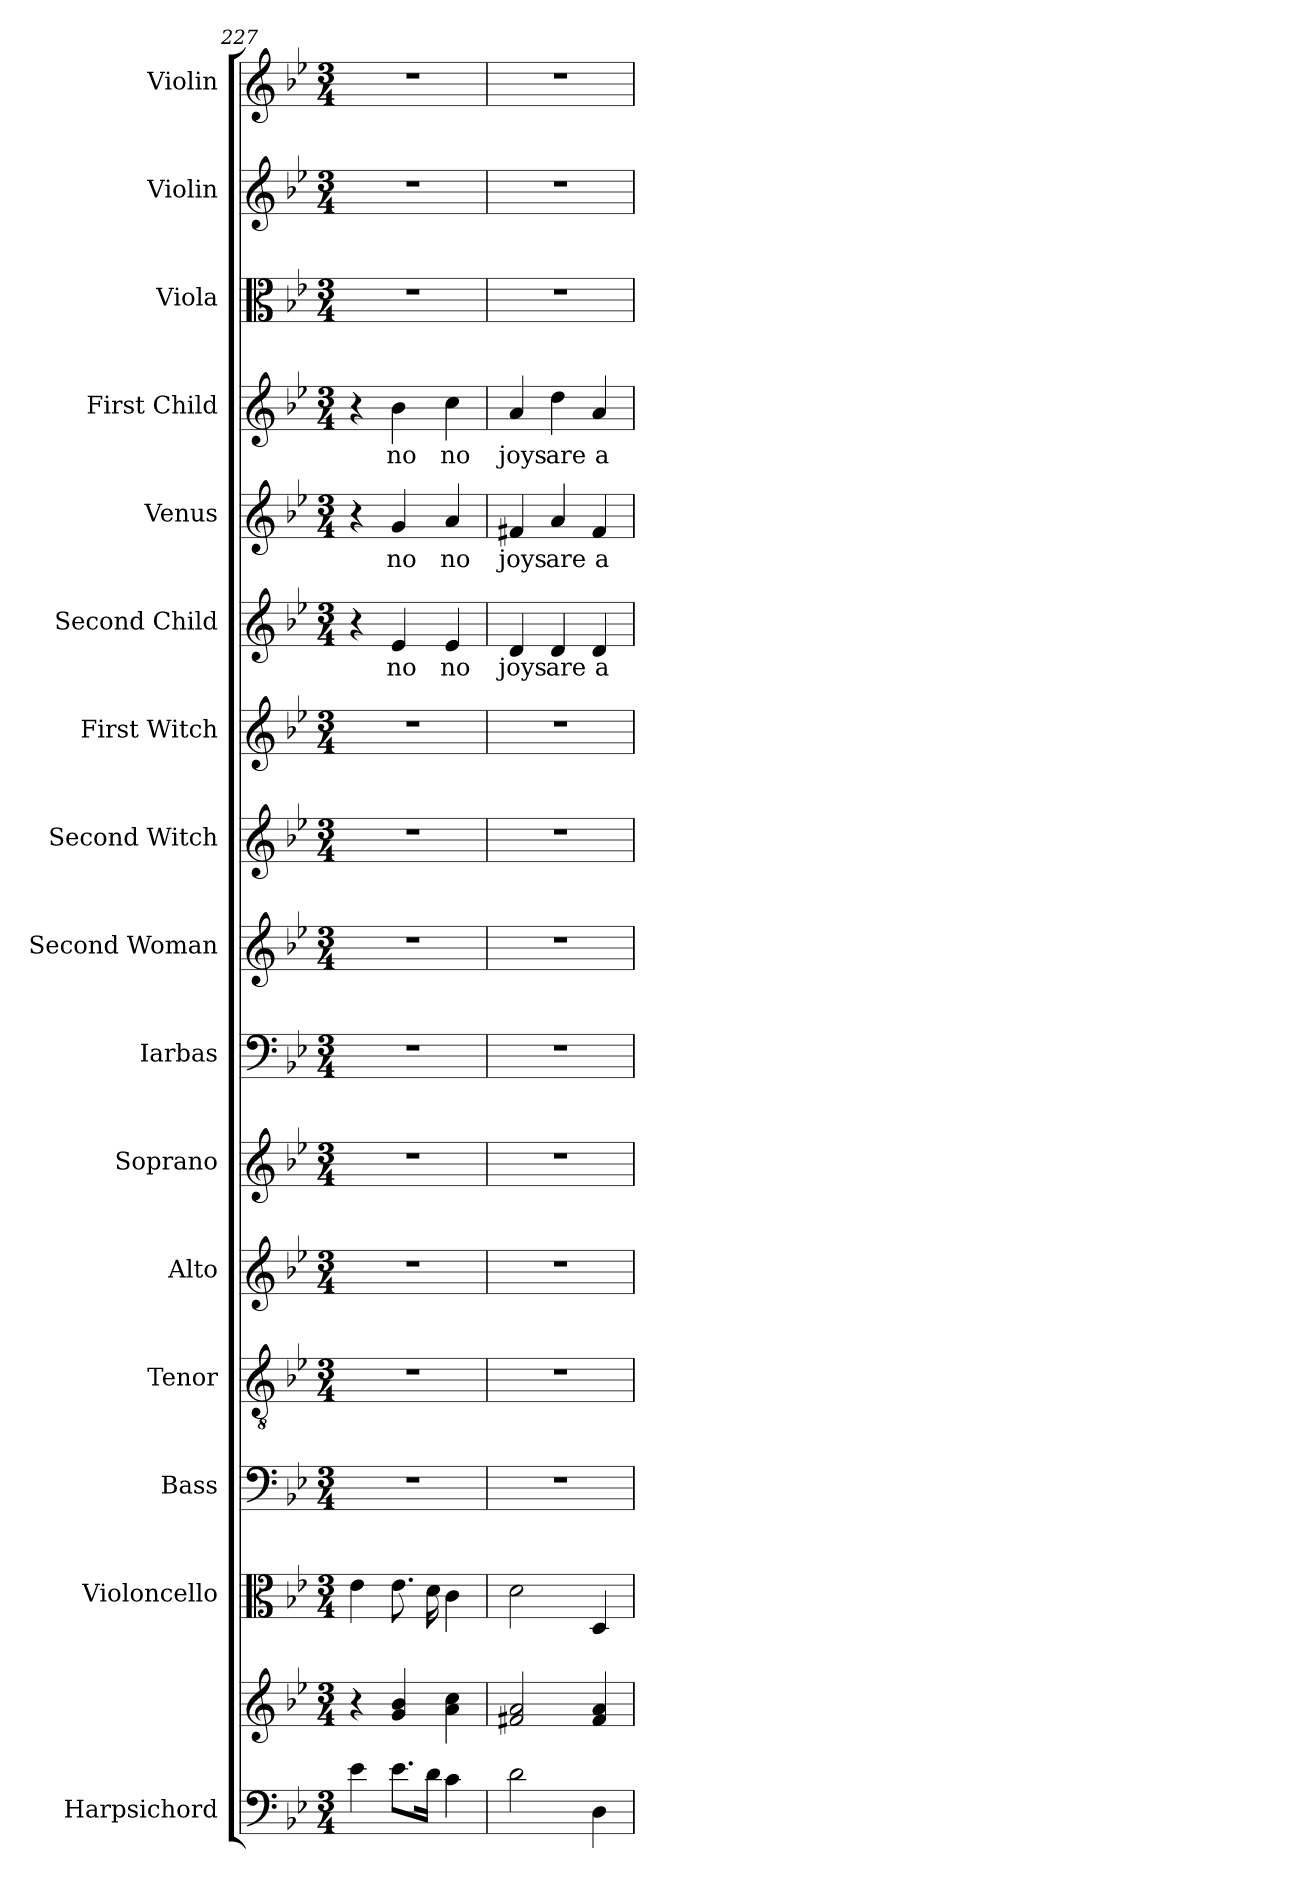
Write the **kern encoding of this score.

**kern	**kern	**kern	**kern	**kern	**kern	**kern	**kern	**kern	**kern	**kern	**kern	**text	**kern	**text	**kern	**text	**kern	**kern	**kern
*part16	*part16	*part15	*part14	*part13	*part12	*part11	*part10	*part9	*part8	*part7	*part6	*part6	*part5	*part5	*part4	*part4	*part3	*part2	*part1
*staff17	*staff16	*staff15	*staff14	*staff13	*staff12	*staff11	*staff10	*staff9	*staff8	*staff7	*staff6	*staff6	*staff5	*staff5	*staff4	*staff4	*staff3	*staff2	*staff1
*I"Harpsichord	*	*I"Violoncello	*I"Bass	*I"Tenor	*I"Alto	*I"Soprano	*I"Iarbas	*I"Second Woman	*I"Second Witch	*I"First Witch	*I"Second Child	*	*I"Venus	*	*I"First Child	*	*I"Viola	*I"Violin	*I"Violin
*I'Hch.	*	*I'Vc.	*I'B.	*I'T.	*I'A.	*I'S.	*I'I.	*I'2W	*I'W2.	*I'W1	*I'C2.	*	*I'V.	*	*I'C1	*	*I'Vla.	*I'Vln.	*I'Vln.
*clefF4	*clefG2	*clefC3	*clefF4	*clefGv2	*clefG2	*clefG2	*clefF4	*clefG2	*clefG2	*clefG2	*clefG2	*	*clefG2	*	*clefG2	*	*clefC3	*clefG2	*clefG2
*k[b-e-]	*k[b-e-]	*k[b-e-]	*k[b-e-]	*k[b-e-]	*k[b-e-]	*k[b-e-]	*k[b-e-]	*k[b-e-]	*k[b-e-]	*k[b-e-]	*k[b-e-]	*	*k[b-e-]	*	*k[b-e-]	*	*k[b-e-]	*k[b-e-]	*k[b-e-]
*M3/4	*M3/4	*M3/4	*M3/4	*M3/4	*M3/4	*M3/4	*M3/4	*M3/4	*M3/4	*M3/4	*M3/4	*	*M3/4	*	*M3/4	*	*M3/4	*M3/4	*M3/4
=227	=227	=227	=227	=227	=227	=227	=227	=227	=227	=227	=227	=227	=227	=227	=227	=227	=227	=227	=227
4e-\	4r	4e-\	2.r	2.r	2.r	2.r	2.r	2.r	2.r	2.r	4r	.	4r	.	4r	.	2.r	2.r	2.r
!	!	!	!	!	!	!	!	!	!	!	!	!LO:LY:b	!	!LO:LY:b	!	!LO:LY:b	!	!	!
8.e-\L	4g/ 4b-/	8.e-\	.	.	.	.	.	.	.	.	4e-/	no	4g/	no	4b-\	no	.	.	.
16d\Jk	.	16d\	.	.	.	.	.	.	.	.	.	.	.	.	.	.	.	.	.
!	!	!	!	!	!	!	!	!	!	!	!	!LO:LY:b	!	!LO:LY:b	!	!LO:LY:b	!	!	!
4c\	4a\ 4cc\	4c\	.	.	.	.	.	.	.	.	4e-/	no	4a/	no	4cc\	no	.	.	.
=228	=228	=228	=228	=228	=228	=228	=228	=228	=228	=228	=228	=228	=228	=228	=228	=228	=228	=228	=228
!	!	!	!	!	!	!	!	!	!	!	!	!LO:LY:b	!	!LO:LY:b	!	!LO:LY:b	!	!	!
2d\	2f#X/ 2a/	2d\	2.r	2.r	2.r	2.r	2.r	2.r	2.r	2.r	4d/	joys	4f#X/	joys	4a/	joys	2.r	2.r	2.r
!	!	!	!	!	!	!	!	!	!	!	!	!LO:LY:b	!	!LO:LY:b	!	!LO:LY:b	!	!	!
.	.	.	.	.	.	.	.	.	.	.	4d/	are	4a/	are	4dd\	are	.	.	.
!	!	!	!	!	!	!	!	!	!	!	!	!LO:LY:b	!	!LO:LY:b	!	!LO:LY:b	!	!	!
4D\	4f#/ 4a/	4D/	.	.	.	.	.	.	.	.	4d/	a-	4f#/	a-	4a/	a-	.	.	.
=	=	=	=	=	=	=	=	=	=	=	=	=	=	=	=	=	=	=	=
*-	*-	*-	*-	*-	*-	*-	*-	*-	*-	*-	*-	*-	*-	*-	*-	*-	*-	*-	*-
